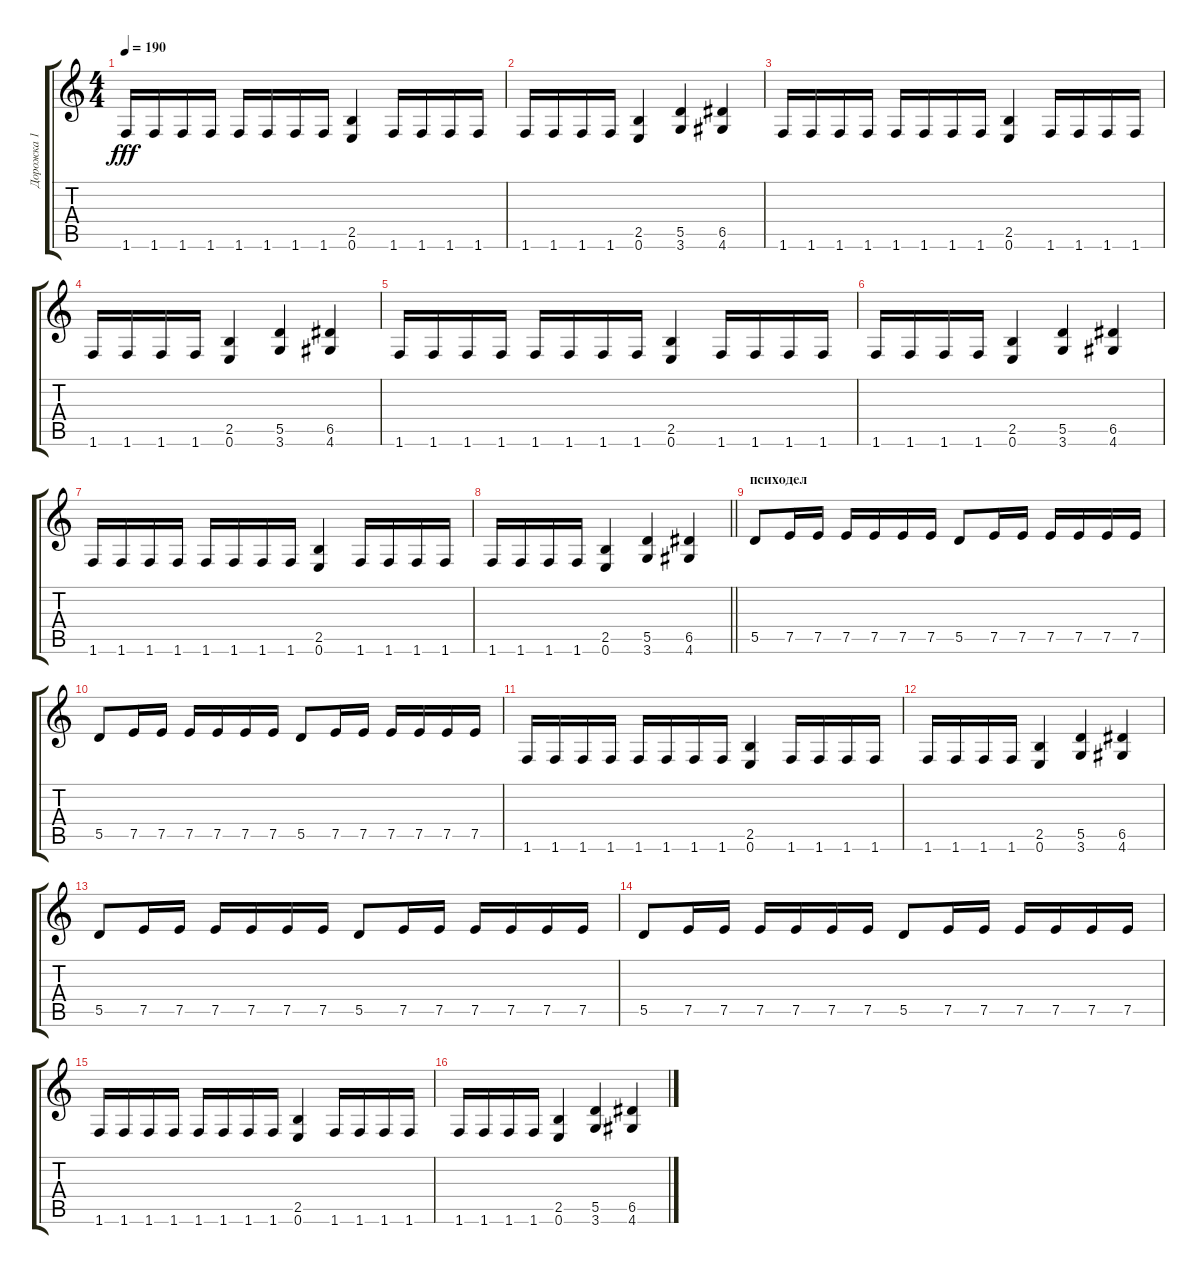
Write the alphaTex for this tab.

\track ("Дорожка 1" "Дорожка 1") {instrument distortionguitar}
\staff {score tabs}
\tuning (E4 B3 G3 D3 A2 E2) {hide}
\ts (4 4)
\tempo 190
\clef g2
\ks c
1.6.16{dy fff} 1.6.16 1.6.16 1.6.16 1.6.16 1.6.16 1.6.16 1.6.16 (2.5 0.6).4 1.6.16 1.6.16 1.6.16 1.6.16 |
1.6.16 1.6.16 1.6.16 1.6.16 (2.5 0.6).4 (5.5 3.6).4 (6.5 4.6).4 |
1.6.16 1.6.16 1.6.16 1.6.16 1.6.16 1.6.16 1.6.16 1.6.16 (2.5 0.6).4 1.6.16 1.6.16 1.6.16 1.6.16 |
1.6.16 1.6.16 1.6.16 1.6.16 (2.5 0.6).4 (5.5 3.6).4 (6.5 4.6).4 |
1.6.16 1.6.16 1.6.16 1.6.16 1.6.16 1.6.16 1.6.16 1.6.16 (2.5 0.6).4 1.6.16 1.6.16 1.6.16 1.6.16 |
1.6.16 1.6.16 1.6.16 1.6.16 (2.5 0.6).4 (5.5 3.6).4 (6.5 4.6).4 |
1.6.16 1.6.16 1.6.16 1.6.16 1.6.16 1.6.16 1.6.16 1.6.16 (2.5 0.6).4 1.6.16 1.6.16 1.6.16 1.6.16 |
\barLineRight lightlight
1.6.16 1.6.16 1.6.16 1.6.16 (2.5 0.6).4 (5.5 3.6).4 (6.5 4.6).4 |
\section ("" "психодел")
5.5.8 7.5.16 7.5.16 7.5.16 7.5.16 7.5.16 7.5.16 5.5.8 7.5.16 7.5.16 7.5.16 7.5.16 7.5.16 7.5.16 |
5.5.8 7.5.16 7.5.16 7.5.16 7.5.16 7.5.16 7.5.16 5.5.8 7.5.16 7.5.16 7.5.16 7.5.16 7.5.16 7.5.16 |
1.6.16 1.6.16 1.6.16 1.6.16 1.6.16 1.6.16 1.6.16 1.6.16 (2.5 0.6).4 1.6.16 1.6.16 1.6.16 1.6.16 |
1.6.16 1.6.16 1.6.16 1.6.16 (2.5 0.6).4 (5.5 3.6).4 (6.5 4.6).4 |
5.5.8 7.5.16 7.5.16 7.5.16 7.5.16 7.5.16 7.5.16 5.5.8 7.5.16 7.5.16 7.5.16 7.5.16 7.5.16 7.5.16 |
5.5.8 7.5.16 7.5.16 7.5.16 7.5.16 7.5.16 7.5.16 5.5.8 7.5.16 7.5.16 7.5.16 7.5.16 7.5.16 7.5.16 |
1.6.16 1.6.16 1.6.16 1.6.16 1.6.16 1.6.16 1.6.16 1.6.16 (2.5 0.6).4 1.6.16 1.6.16 1.6.16 1.6.16 |
1.6.16 1.6.16 1.6.16 1.6.16 (2.5 0.6).4 (5.5 3.6).4 (6.5 4.6).4
